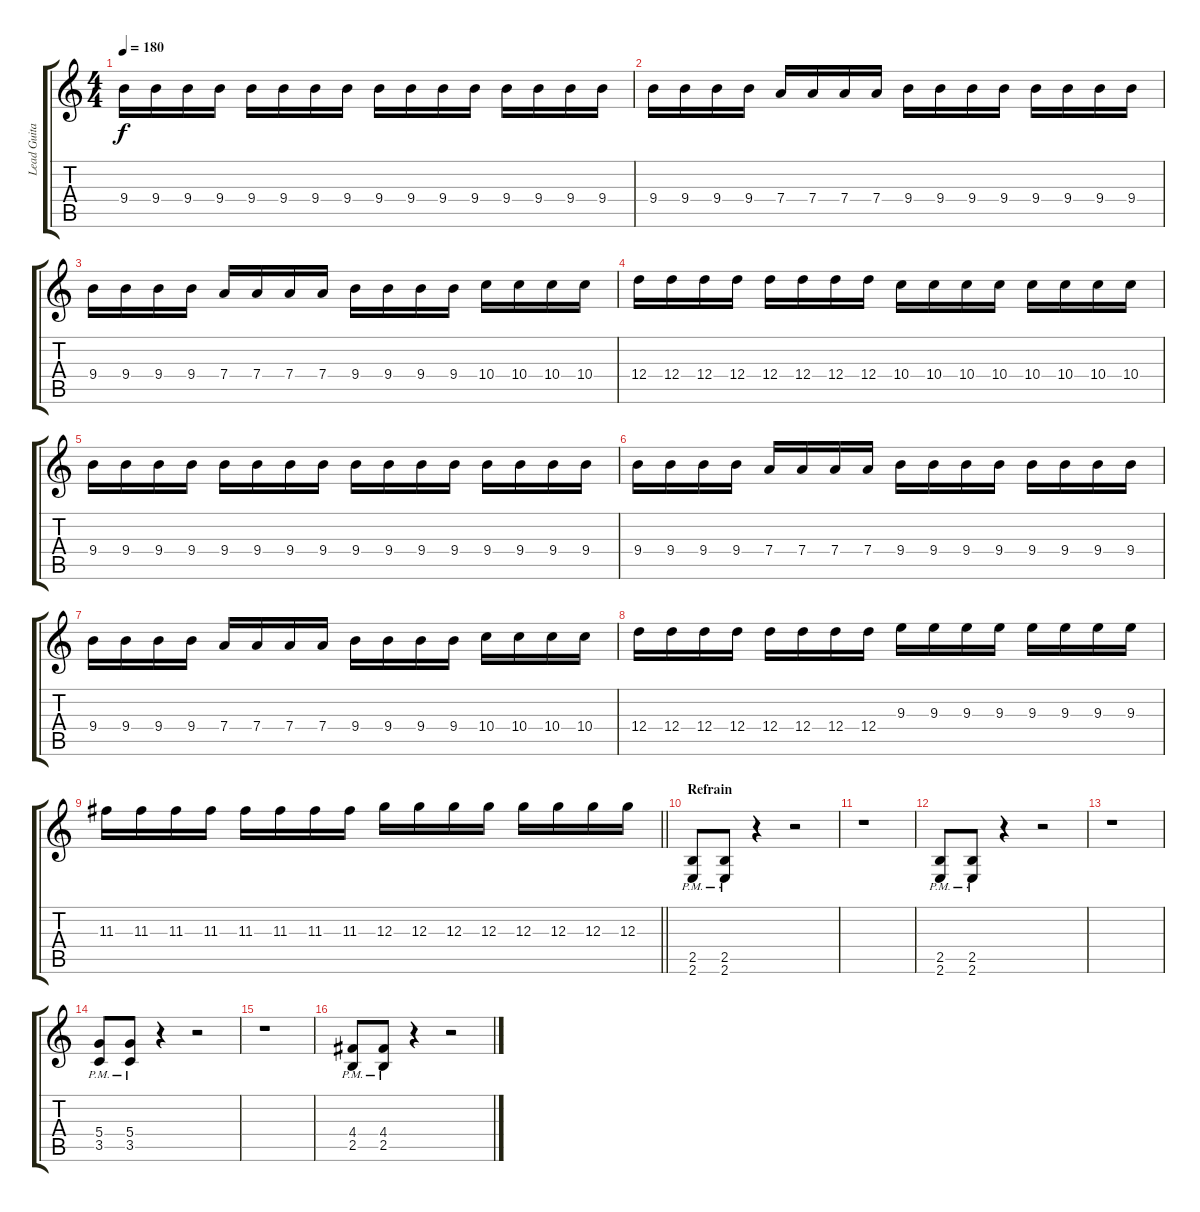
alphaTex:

\track ("Lead Guitar" "Lead Guita") {instrument distortionguitar}
\staff {score tabs}
\tuning (E4 B3 G3 D3 A2 D2) {hide}
\ts (4 4)
\tempo 180
\clef g2
\ks c
9.4.16{dy f} 9.4.16 9.4.16 9.4.16 9.4.16 9.4.16 9.4.16 9.4.16 9.4.16 9.4.16 9.4.16 9.4.16 9.4.16 9.4.16 9.4.16 9.4.16 |
9.4.16 9.4.16 9.4.16 9.4.16 7.4.16 7.4.16 7.4.16 7.4.16 9.4.16 9.4.16 9.4.16 9.4.16 9.4.16 9.4.16 9.4.16 9.4.16 |
9.4.16 9.4.16 9.4.16 9.4.16 7.4.16 7.4.16 7.4.16 7.4.16 9.4.16 9.4.16 9.4.16 9.4.16 10.4.16 10.4.16 10.4.16 10.4.16 |
12.4.16 12.4.16 12.4.16 12.4.16 12.4.16 12.4.16 12.4.16 12.4.16 10.4.16 10.4.16 10.4.16 10.4.16 10.4.16 10.4.16 10.4.16 10.4.16 |
9.4.16 9.4.16 9.4.16 9.4.16 9.4.16 9.4.16 9.4.16 9.4.16 9.4.16 9.4.16 9.4.16 9.4.16 9.4.16 9.4.16 9.4.16 9.4.16 |
9.4.16 9.4.16 9.4.16 9.4.16 7.4.16 7.4.16 7.4.16 7.4.16 9.4.16 9.4.16 9.4.16 9.4.16 9.4.16 9.4.16 9.4.16 9.4.16 |
9.4.16 9.4.16 9.4.16 9.4.16 7.4.16 7.4.16 7.4.16 7.4.16 9.4.16 9.4.16 9.4.16 9.4.16 10.4.16 10.4.16 10.4.16 10.4.16 |
12.4.16 12.4.16 12.4.16 12.4.16 12.4.16 12.4.16 12.4.16 12.4.16 9.3.16 9.3.16 9.3.16 9.3.16 9.3.16 9.3.16 9.3.16 9.3.16 |
\barLineRight lightlight
11.3.16 11.3.16 11.3.16 11.3.16 11.3.16 11.3.16 11.3.16 11.3.16 12.3.16 12.3.16 12.3.16 12.3.16 12.3.16 12.3.16 12.3.16 12.3.16 |
\section ("" "Refrain")
(2.5{pm} 2.6{pm}).8 (2.5{pm} 2.6{pm}).8 r.4 r.2 |
r.1 |
(2.5{pm} 2.6{pm}).8 (2.5{pm} 2.6{pm}).8 r.4 r.2 |
r.1 |
(5.4{pm} 3.5{pm}).8 (5.4{pm} 3.5{pm}).8 r.4 r.2 |
r.1 |
(4.4{pm} 2.5{pm}).8 (4.4{pm} 2.5{pm}).8 r.4 r.2
